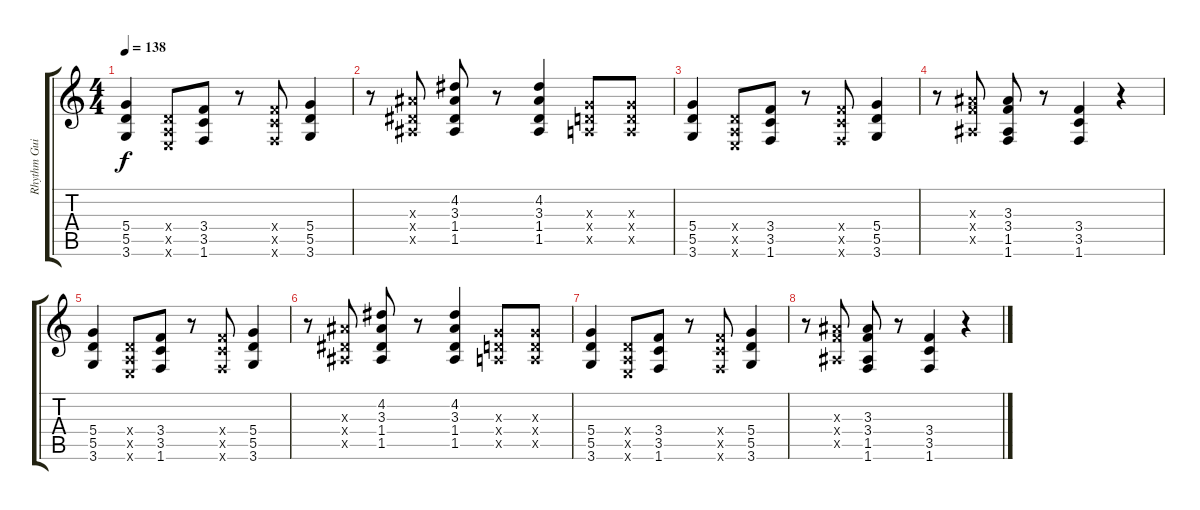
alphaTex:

\track ("Rhythm Guitar" "Rhythm Gui") {instrument overdrivenguitar}
\staff {score tabs}
\tuning (E4 B3 G3 D3 A2 E2) {hide}
\ts (4 4)
\tempo 138
\clef g2
\ks c
(5.4 5.5 3.6).4{dy f} (0.4{x} 0.5{x} 0.6{x}).8 (3.4 3.5 1.6).8 r.8 (3.4{x} 3.5{x} 1.6{x}).8 (5.4 5.5 3.6).4 |
r.8 (3.3{x} 1.4{x} 1.5{x}).8 (4.2 3.3 1.4 1.5).8 r.8 (4.2 3.3 1.4 1.5).4 (0.3{x} 0.4{x} 0.5{x}).8 (0.3{x} 0.4{x} 0.5{x}).8 |
(5.4 5.5 3.6).4 (0.4{x} 0.5{x} 0.6{x}).8 (3.4 3.5 1.6).8 r.8 (3.4{x} 3.5{x} 1.6{x}).8 (5.4 5.5 3.6).4 |
r.8 (3.3{x} 3.4{x} 1.5{x}).8 (3.3 3.4 1.5 1.6).8 r.8 (3.4 3.5 1.6).4 r.4 |
(5.4 5.5 3.6).4 (0.4{x} 0.5{x} 0.6{x}).8 (3.4 3.5 1.6).8 r.8 (3.4{x} 3.5{x} 1.6{x}).8 (5.4 5.5 3.6).4 |
r.8 (3.3{x} 1.4{x} 1.5{x}).8 (4.2 3.3 1.4 1.5).8 r.8 (4.2 3.3 1.4 1.5).4 (0.3{x} 0.4{x} 0.5{x}).8 (0.3{x} 0.4{x} 0.5{x}).8 |
(5.4 5.5 3.6).4 (0.4{x} 0.5{x} 0.6{x}).8 (3.4 3.5 1.6).8 r.8 (3.4{x} 3.5{x} 1.6{x}).8 (5.4 5.5 3.6).4 |
r.8 (3.3{x} 3.4{x} 1.5{x}).8 (3.3 3.4 1.5 1.6).8 r.8 (3.4 3.5 1.6).4 r.4
